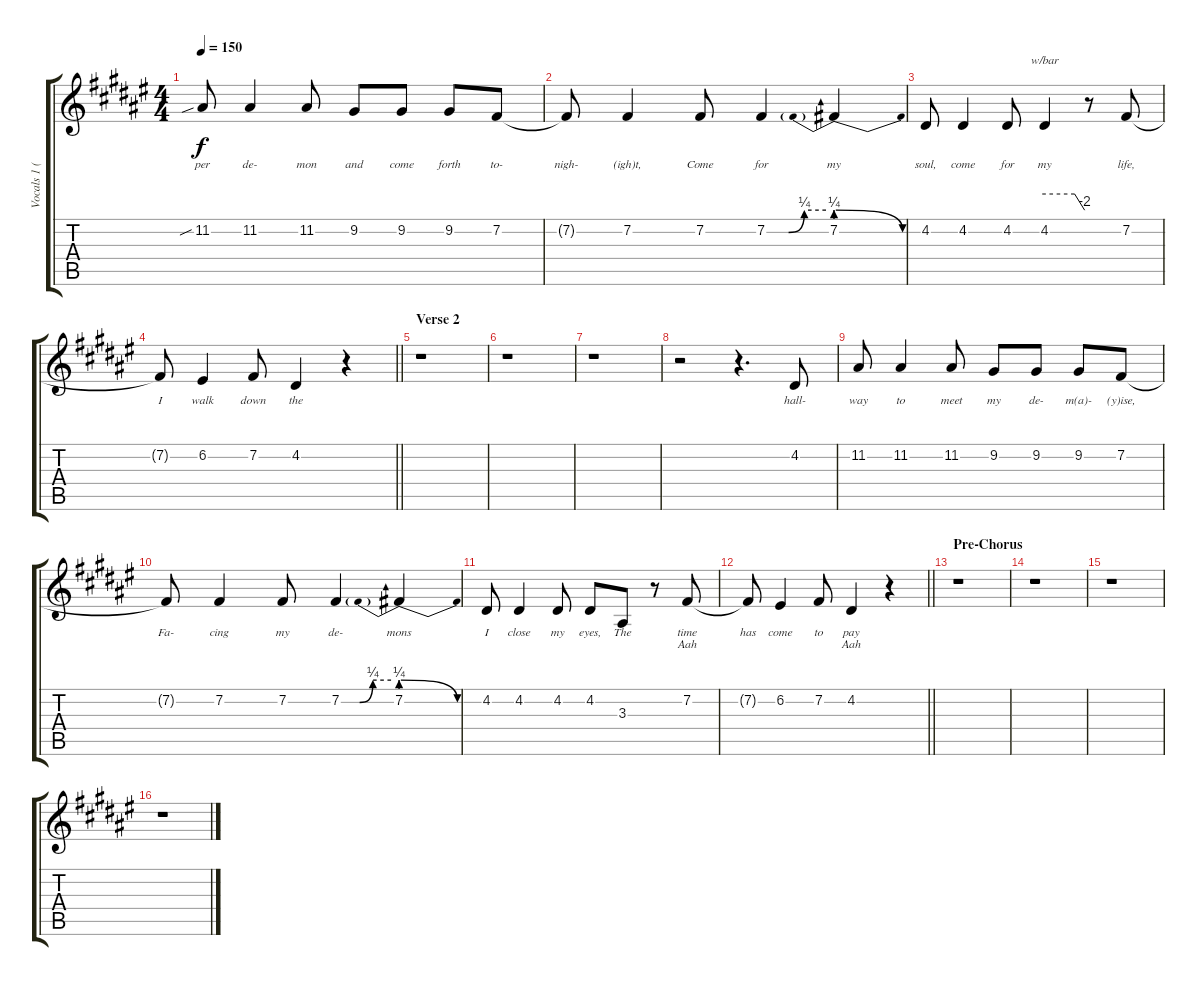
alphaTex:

\track ("Vocals 1 (Lead Vocals)" "Vocals 1 (") {instrument violin}
\staff {score tabs}
\tuning (E4 B3 G3 D3 A2 E2) {hide}
\ts (4 4)
\tempo 150
\clef g2
\ks f#
11.2{sib}.8{lyrics (0 "per") lyrics (1 "") lyrics (2 "") lyrics (3 "") lyrics (4 "") dy f} 11.2.4{lyrics (0 "de-") lyrics (1 "") lyrics (2 "") lyrics (3 "") lyrics (4 "")} 11.2.8{lyrics (0 "mon") lyrics (1 "") lyrics (2 "") lyrics (3 "") lyrics (4 "")} 9.2.8{lyrics (0 "and") lyrics (1 "") lyrics (2 "") lyrics (3 "") lyrics (4 "")} 9.2.8{lyrics (0 "come") lyrics (1 "") lyrics (2 "") lyrics (3 "") lyrics (4 "")} 9.2.8{lyrics (0 "forth") lyrics (1 "") lyrics (2 "") lyrics (3 "") lyrics (4 "")} 7.2.8{lyrics (0 "to-") lyrics (1 "") lyrics (2 "") lyrics (3 "") lyrics (4 "")} |
7.2{t}.8{lyrics (0 "nigh-") lyrics (1 "") lyrics (2 "") lyrics (3 "") lyrics (4 "")} 7.2.4{lyrics (0 "(igh)t,") lyrics (1 "") lyrics (2 "") lyrics (3 "") lyrics (4 "")} 7.2.8{lyrics (0 "Come") lyrics (1 "") lyrics (2 "") lyrics (3 "") lyrics (4 "")} 7.2{be (custom 0 0 22 0 38 1 60 1)}.4{lyrics (0 "for") lyrics (1 "") lyrics (2 "") lyrics (3 "") lyrics (4 "")} 7.2{be (prebendrelease 0 1 60 0)}.4{lyrics (0 "my") lyrics (1 "") lyrics (2 "") lyrics (3 "") lyrics (4 "")} |
4.2.8{lyrics (0 "soul,") lyrics (1 "") lyrics (2 "") lyrics (3 "") lyrics (4 "")} 4.2.4{lyrics (0 "come") lyrics (1 "") lyrics (2 "") lyrics (3 "") lyrics (4 "")} 4.2.8{lyrics (0 "for") lyrics (1 "") lyrics (2 "") lyrics (3 "") lyrics (4 "")} 4.2.4{tbe (custom default 0 0 45 0 60 -8) lyrics (0 "my") lyrics (1 "") lyrics (2 "") lyrics (3 "") lyrics (4 "")} r.8 7.2.8{lyrics (0 "life,") lyrics (1 "") lyrics (2 "") lyrics (3 "") lyrics (4 "")} |
\barLineRight lightlight
7.2{t}.8{lyrics (0 "I") lyrics (1 "") lyrics (2 "") lyrics (3 "") lyrics (4 "")} 6.2.4{lyrics (0 "walk") lyrics (1 "") lyrics (2 "") lyrics (3 "") lyrics (4 "")} 7.2.8{lyrics (0 "down") lyrics (1 "") lyrics (2 "") lyrics (3 "") lyrics (4 "")} 4.2.4{lyrics (0 "the") lyrics (1 "") lyrics (2 "") lyrics (3 "") lyrics (4 "")} r.4 |
\section ("" "Verse 2")
r.1 |
r.1 |
r.1 |
r.2 r.4{d} 4.2.8{lyrics (0 "hall-") lyrics (1 "") lyrics (2 "") lyrics (3 "") lyrics (4 "")} |
11.2.8{lyrics (0 "way") lyrics (1 "") lyrics (2 "") lyrics (3 "") lyrics (4 "")} 11.2.4{lyrics (0 "to") lyrics (1 "") lyrics (2 "") lyrics (3 "") lyrics (4 "")} 11.2.8{lyrics (0 "meet") lyrics (1 "") lyrics (2 "") lyrics (3 "") lyrics (4 "")} 9.2.8{lyrics (0 "my") lyrics (1 "") lyrics (2 "") lyrics (3 "") lyrics (4 "")} 9.2.8{lyrics (0 "de-") lyrics (1 "") lyrics (2 "") lyrics (3 "") lyrics (4 "")} 9.2.8{lyrics (0 "m(a)-") lyrics (1 "") lyrics (2 "") lyrics (3 "") lyrics (4 "")} 7.2.8{lyrics (0 "(y)ise,") lyrics (1 "") lyrics (2 "") lyrics (3 "") lyrics (4 "")} |
7.2{t}.8{lyrics (0 "Fa-") lyrics (1 "") lyrics (2 "") lyrics (3 "") lyrics (4 "")} 7.2.4{lyrics (0 "cing") lyrics (1 "") lyrics (2 "") lyrics (3 "") lyrics (4 "")} 7.2.8{lyrics (0 "my") lyrics (1 "") lyrics (2 "") lyrics (3 "") lyrics (4 "")} 7.2{be (custom 0 0 22 0 38 1 60 1)}.4{lyrics (0 "de-") lyrics (1 "") lyrics (2 "") lyrics (3 "") lyrics (4 "")} 7.2{be (prebendrelease 0 1 60 0)}.4{lyrics (0 "mons") lyrics (1 "") lyrics (2 "") lyrics (3 "") lyrics (4 "")} |
4.2.8{lyrics (0 "I") lyrics (1 "") lyrics (2 "") lyrics (3 "") lyrics (4 "")} 4.2.4{lyrics (0 "close") lyrics (1 "") lyrics (2 "") lyrics (3 "") lyrics (4 "")} 4.2.8{lyrics (0 "my") lyrics (1 "") lyrics (2 "") lyrics (3 "") lyrics (4 "")} 4.2.8{lyrics (0 "eyes,") lyrics (1 "") lyrics (2 "") lyrics (3 "") lyrics (4 "")} 3.3.8{lyrics (0 "The") lyrics (1 "") lyrics (2 "") lyrics (3 "") lyrics (4 "")} r.8 7.2.8{lyrics (0 "time") lyrics (1 "Aah") lyrics (2 "") lyrics (3 "") lyrics (4 "")} |
\barLineRight lightlight
7.2{t}.8{lyrics (0 "has") lyrics (1 "") lyrics (2 "") lyrics (3 "") lyrics (4 "")} 6.2.4{lyrics (0 "come") lyrics (1 "") lyrics (2 "") lyrics (3 "") lyrics (4 "")} 7.2.8{lyrics (0 "to") lyrics (1 "") lyrics (2 "") lyrics (3 "") lyrics (4 "")} 4.2.4{lyrics (0 "pay") lyrics (1 "Aah") lyrics (2 "") lyrics (3 "") lyrics (4 "")} r.4 |
\section ("" "Pre-Chorus")
r.1 |
r.1 |
r.1 |
r.1
